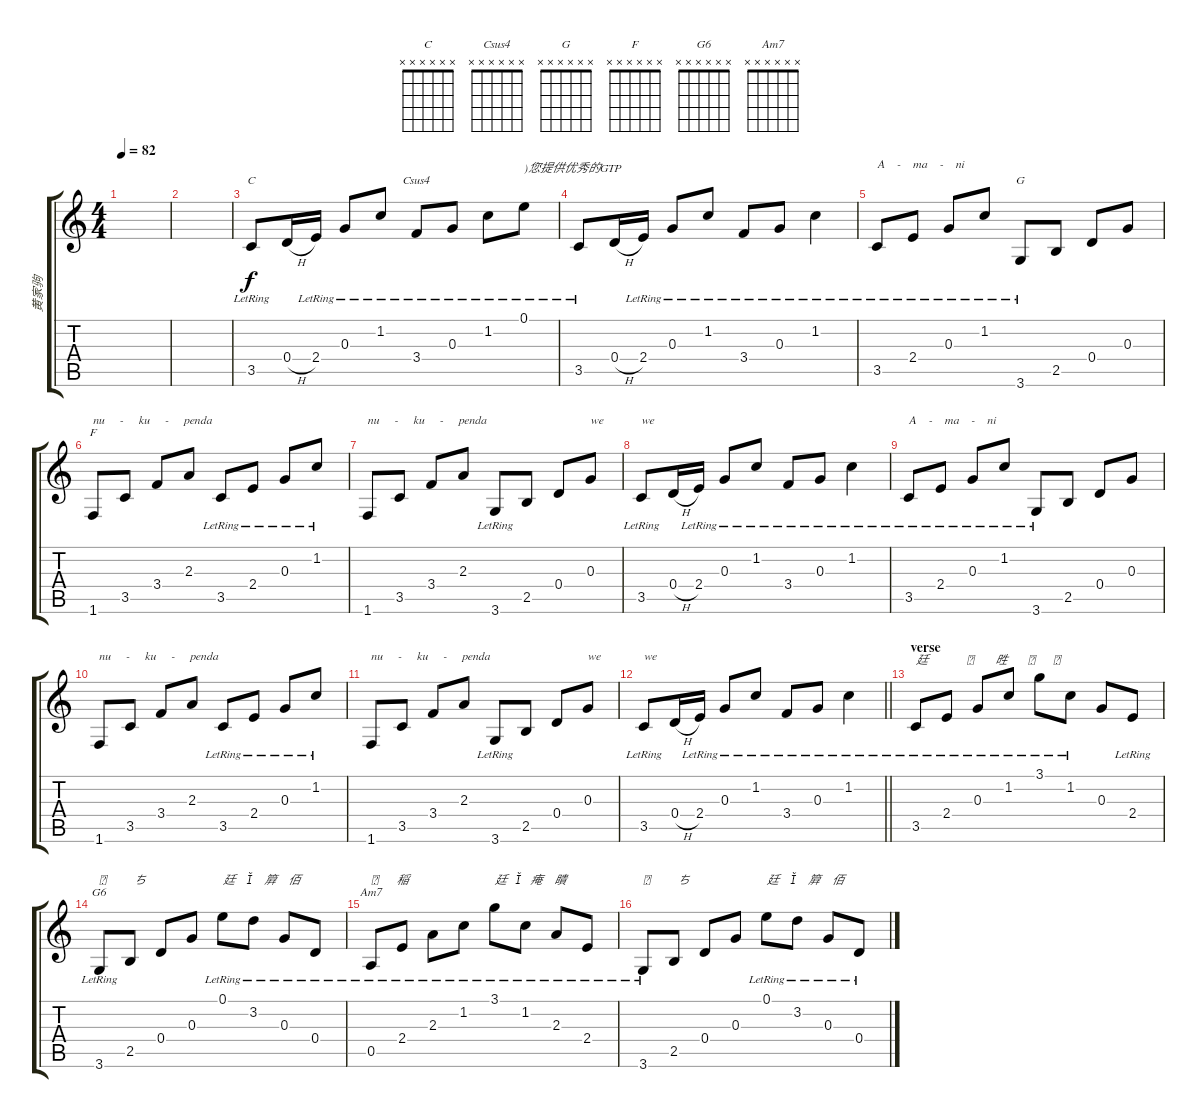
\track ("黄家驹" "黄家驹") {instrument acousticguitarsteel}
\staff {score tabs}
\tuning (E4 B3 G3 D3 A2 E2) {hide}
\chord ("C" x x x x x x)
\chord ("Csus4" x x x x x x)
\chord ("G" x x x x x x)
\chord ("F" x x x x x x)
\chord ("G6" x x x x x x)
\chord ("Am7" x x x x x x)
\ts (4 4)
\tempo 82
\clef g2
\ks c
|
|
3.5{lr}.8{ch "C"} 0.4{h}.16 2.4{lr}.16 0.3{lr}.8 1.2{lr}.8 3.4{lr}.8{ch "Csus4"} 0.3{lr}.8 1.2{lr}.8 0.1{lr}.8{txt ")您提供优秀的GTP"} |
3.5{lr}.8 0.4{h}.16 2.4{lr}.16 0.3{lr}.8 1.2{lr}.8 3.4{lr}.8 0.3{lr}.8 1.2{lr}.4 |
3.5{lr}.8{txt "A    -    ma    -    ni"} 2.4{lr}.8 0.3{lr}.8 1.2{lr}.8 3.6{lr}.8{ch "G"} 2.5.8 0.4.8 0.3.8 |
1.6.8{ch "F" txt "nu     -     ku     -     penda"} 3.5.8 3.4.8 2.3.8 3.5{lr}.8 2.4{lr}.8 0.3{lr}.8 1.2{lr}.8 |
1.6.8{txt "nu     -     ku     -     penda"} 3.5.8 3.4.8 2.3.8 3.6{lr}.8 2.5.8 0.4.8 0.3.8{txt "we"} |
3.5{lr}.8{txt "we"} 0.4{h}.16 2.4{lr}.16 0.3{lr}.8 1.2{lr}.8 3.4{lr}.8 0.3{lr}.8 1.2{lr}.4 |
3.5{lr}.8{txt "A    -    ma    -    ni"} 2.4{lr}.8 0.3{lr}.8 1.2{lr}.8 3.6{lr}.8 2.5.8 0.4.8 0.3.8 |
1.6.8{txt "nu     -     ku     -     penda"} 3.5.8 3.4.8 2.3.8 3.5{lr}.8 2.4{lr}.8 0.3{lr}.8 1.2{lr}.8 |
1.6.8{txt "nu     -     ku     -     penda"} 3.5.8 3.4.8 2.3.8 3.6{lr}.8 2.5.8 0.4.8 0.3.8{txt "we"} |
\barLineRight lightlight
3.5{lr}.8{txt "we"} 0.4{h}.16 2.4{lr}.16 0.3{lr}.8 1.2{lr}.8 3.4{lr}.8 0.3{lr}.8 1.2{lr}.4 |
\section ("" "verse")
3.5{lr}.8{txt "廷                    甠             "} 2.4{lr}.8 0.3{lr}.8 1.2{lr}.8 3.1{lr}.8 1.2{lr}.8 0.3.8 2.4{lr}.8 |
3.6{lr}.8{ch "G6" txt "         ち"} 2.5.8 0.4.8 0.3.8 0.1{lr}.8{txt "廷        簈    佰"} 3.2{lr}.8 0.3{lr}.8 0.4{lr}.8 |
0.5{lr}.8{ch "Am7" txt "      稲"} 2.4{lr}.8 2.3{lr}.8 1.2{lr}.8 3.1{lr}.8{txt "廷      痷    瞶"} 1.2{lr}.8 2.3{lr}.8 2.4{lr}.8 |
3.6{lr}.8{txt "         ち"} 2.5.8 0.4.8 0.3.8 0.1{lr}.8{txt "廷        簈    佰"} 3.2{lr}.8 0.3{lr}.8 0.4{lr}.8
